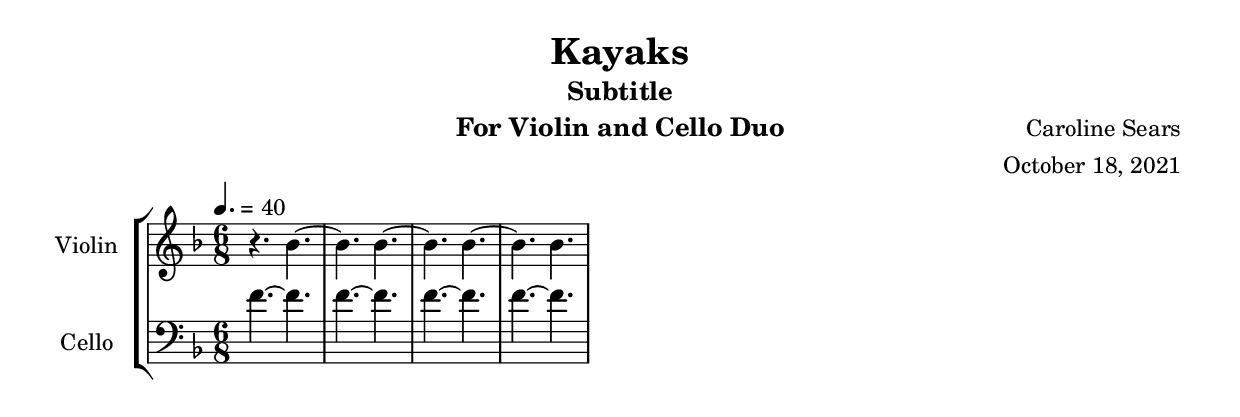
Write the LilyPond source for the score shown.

\header {
      % The following fields are centered
    title = "Kayaks"
    subtitle = "Subtitle"
      % The following fields are evenly spread on one line
      % the field "instrument" also appears on following pages
    instrument =  "For Violin and Cello Duo"
    composer = "Caroline Sears"
      % The following fields are placed at opposite ends of the same line

    arranger = "October 18, 2021"
      % The following fields are centered at the bottom
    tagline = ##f

}
\score {
% violin code
  \new StaffGroup <<
    \new Staff \with { instrumentName = "Violin" }
      \relative c'' {
      %A section
      \time 6/8
      \key f \major
      \tempo 4. = 40 
      %bars1-5
       r4. bes4.~| bes4. bes4.~| bes4. bes~| bes bes |
      }
    


%cello code
    \new Staff \with { instrumentName = "Cello" }
      \relative c' { 
      \clef "bass"
      %A section
      \time 6/8
      \key f \major
      \tempo 4. = 40
      %bars 1-5
      f4.~f |f4.~f |f4.~f |f4.~f |
      }
  >>
  \layout { }
  \midi { }
}
